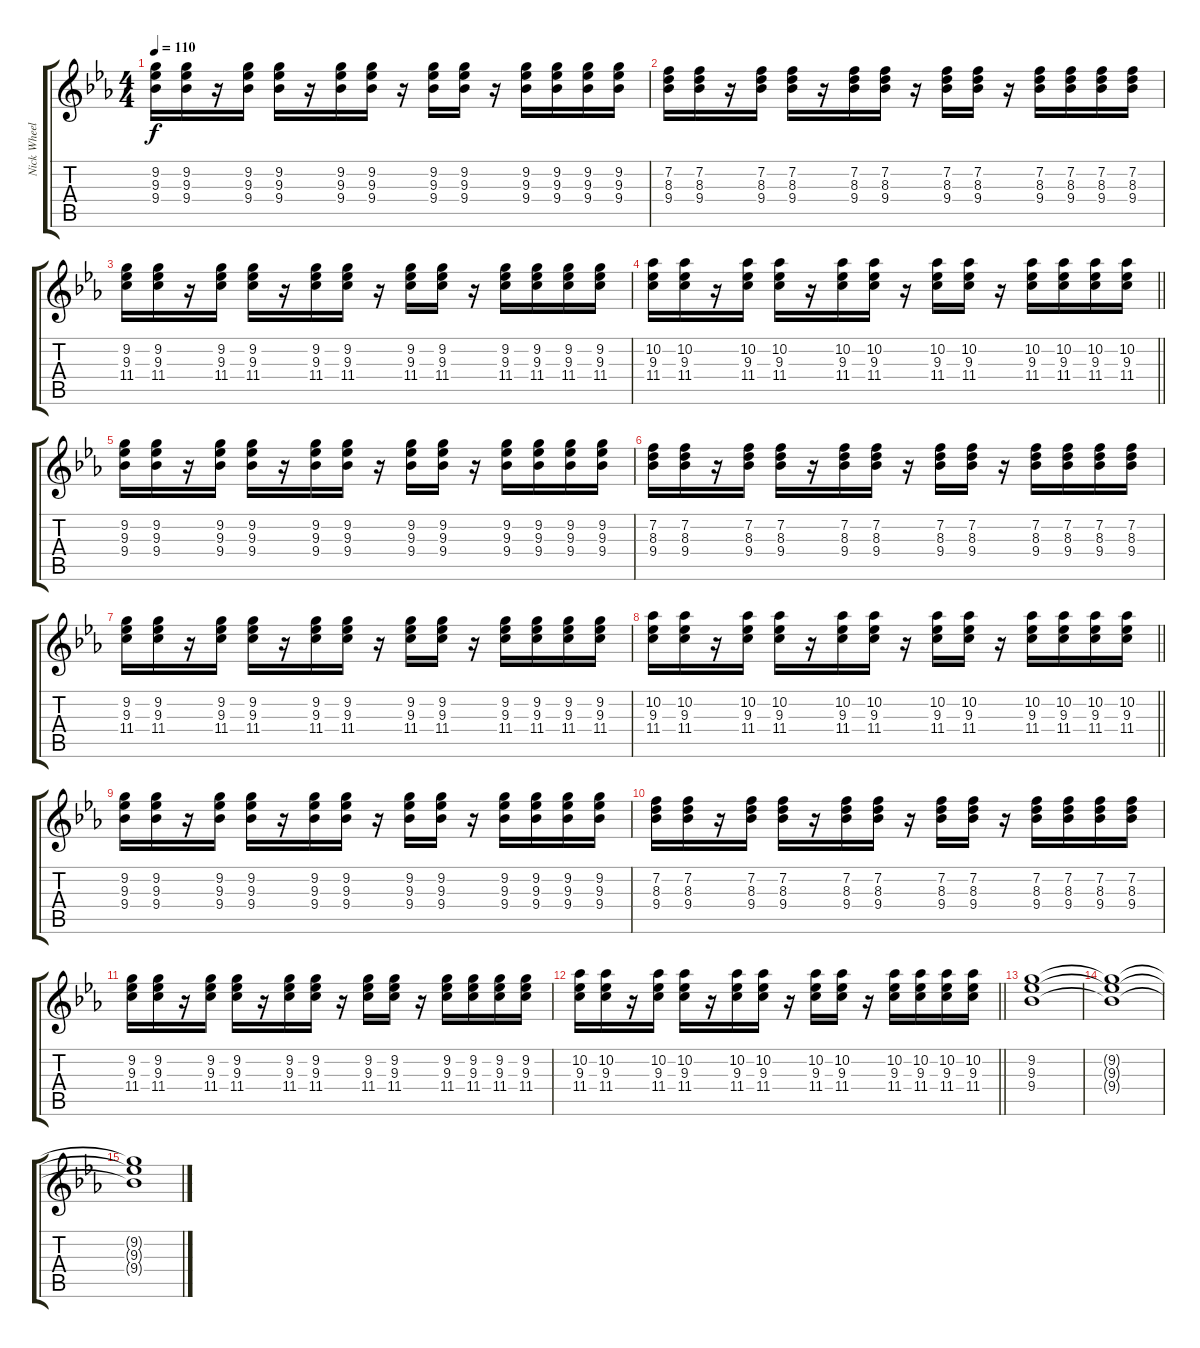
\track ("Nick Wheeler (Lead Guitar)" "Nick Wheel") {instrument overdrivenguitar}
\staff {score tabs}
\tuning (Eb4 Bb3 Gb3 Db3 Ab2 Eb2) {hide}
\ts (4 4)
\tempo 110
\clef g2
\ks eb
(9.2 9.3 9.4).16{dy f} (9.2 9.3 9.4).16 r.16 (9.2 9.3 9.4).16 (9.2 9.3 9.4).16 r.16 (9.2 9.3 9.4).16 (9.2 9.3 9.4).16 r.16 (9.2 9.3 9.4).16 (9.2 9.3 9.4).16 r.16 (9.2 9.3 9.4).16 (9.2 9.3 9.4).16 (9.2 9.3 9.4).16 (9.2 9.3 9.4).16 |
(7.2 8.3 9.4).16 (7.2 8.3 9.4).16 r.16 (7.2 8.3 9.4).16 (7.2 8.3 9.4).16 r.16 (7.2 8.3 9.4).16 (7.2 8.3 9.4).16 r.16 (7.2 8.3 9.4).16 (7.2 8.3 9.4).16 r.16 (7.2 8.3 9.4).16 (7.2 8.3 9.4).16 (7.2 8.3 9.4).16 (7.2 8.3 9.4).16 |
(9.2 9.3 11.4).16 (9.2 9.3 11.4).16 r.16 (9.2 9.3 11.4).16 (9.2 9.3 11.4).16 r.16 (9.2 9.3 11.4).16 (9.2 9.3 11.4).16 r.16 (9.2 9.3 11.4).16 (9.2 9.3 11.4).16 r.16 (9.2 9.3 11.4).16 (9.2 9.3 11.4).16 (9.2 9.3 11.4).16 (9.2 9.3 11.4).16 |
\barLineRight lightlight
(10.2 9.3 11.4).16 (10.2 9.3 11.4).16 r.16 (10.2 9.3 11.4).16 (10.2 9.3 11.4).16 r.16 (10.2 9.3 11.4).16 (10.2 9.3 11.4).16 r.16 (10.2 9.3 11.4).16 (10.2 9.3 11.4).16 r.16 (10.2 9.3 11.4).16 (10.2 9.3 11.4).16 (10.2 9.3 11.4).16 (10.2 9.3 11.4).16 |
(9.2 9.3 9.4).16 (9.2 9.3 9.4).16 r.16 (9.2 9.3 9.4).16 (9.2 9.3 9.4).16 r.16 (9.2 9.3 9.4).16 (9.2 9.3 9.4).16 r.16 (9.2 9.3 9.4).16 (9.2 9.3 9.4).16 r.16 (9.2 9.3 9.4).16 (9.2 9.3 9.4).16 (9.2 9.3 9.4).16 (9.2 9.3 9.4).16 |
(7.2 8.3 9.4).16 (7.2 8.3 9.4).16 r.16 (7.2 8.3 9.4).16 (7.2 8.3 9.4).16 r.16 (7.2 8.3 9.4).16 (7.2 8.3 9.4).16 r.16 (7.2 8.3 9.4).16 (7.2 8.3 9.4).16 r.16 (7.2 8.3 9.4).16 (7.2 8.3 9.4).16 (7.2 8.3 9.4).16 (7.2 8.3 9.4).16 |
(9.2 9.3 11.4).16 (9.2 9.3 11.4).16 r.16 (9.2 9.3 11.4).16 (9.2 9.3 11.4).16 r.16 (9.2 9.3 11.4).16 (9.2 9.3 11.4).16 r.16 (9.2 9.3 11.4).16 (9.2 9.3 11.4).16 r.16 (9.2 9.3 11.4).16 (9.2 9.3 11.4).16 (9.2 9.3 11.4).16 (9.2 9.3 11.4).16 |
\barLineRight lightlight
(10.2 9.3 11.4).16 (10.2 9.3 11.4).16 r.16 (10.2 9.3 11.4).16 (10.2 9.3 11.4).16 r.16 (10.2 9.3 11.4).16 (10.2 9.3 11.4).16 r.16 (10.2 9.3 11.4).16 (10.2 9.3 11.4).16 r.16 (10.2 9.3 11.4).16 (10.2 9.3 11.4).16 (10.2 9.3 11.4).16 (10.2 9.3 11.4).16 |
(9.2 9.3 9.4).16 (9.2 9.3 9.4).16 r.16 (9.2 9.3 9.4).16 (9.2 9.3 9.4).16 r.16 (9.2 9.3 9.4).16 (9.2 9.3 9.4).16 r.16 (9.2 9.3 9.4).16 (9.2 9.3 9.4).16 r.16 (9.2 9.3 9.4).16 (9.2 9.3 9.4).16 (9.2 9.3 9.4).16 (9.2 9.3 9.4).16 |
(7.2 8.3 9.4).16 (7.2 8.3 9.4).16 r.16 (7.2 8.3 9.4).16 (7.2 8.3 9.4).16 r.16 (7.2 8.3 9.4).16 (7.2 8.3 9.4).16 r.16 (7.2 8.3 9.4).16 (7.2 8.3 9.4).16 r.16 (7.2 8.3 9.4).16 (7.2 8.3 9.4).16 (7.2 8.3 9.4).16 (7.2 8.3 9.4).16 |
(9.2 9.3 11.4).16 (9.2 9.3 11.4).16 r.16 (9.2 9.3 11.4).16 (9.2 9.3 11.4).16 r.16 (9.2 9.3 11.4).16 (9.2 9.3 11.4).16 r.16 (9.2 9.3 11.4).16 (9.2 9.3 11.4).16 r.16 (9.2 9.3 11.4).16 (9.2 9.3 11.4).16 (9.2 9.3 11.4).16 (9.2 9.3 11.4).16 |
\barLineRight lightlight
(10.2 9.3 11.4).16 (10.2 9.3 11.4).16 r.16 (10.2 9.3 11.4).16 (10.2 9.3 11.4).16 r.16 (10.2 9.3 11.4).16 (10.2 9.3 11.4).16 r.16 (10.2 9.3 11.4).16 (10.2 9.3 11.4).16 r.16 (10.2 9.3 11.4).16 (10.2 9.3 11.4).16 (10.2 9.3 11.4).16 (10.2 9.3 11.4).16 |
(9.2 9.3 9.4).1{volume 0} |
(9.2{t} 9.3{t} 9.4{t}).1 |
(9.2{t} 9.3{t} 9.4{t}).1
